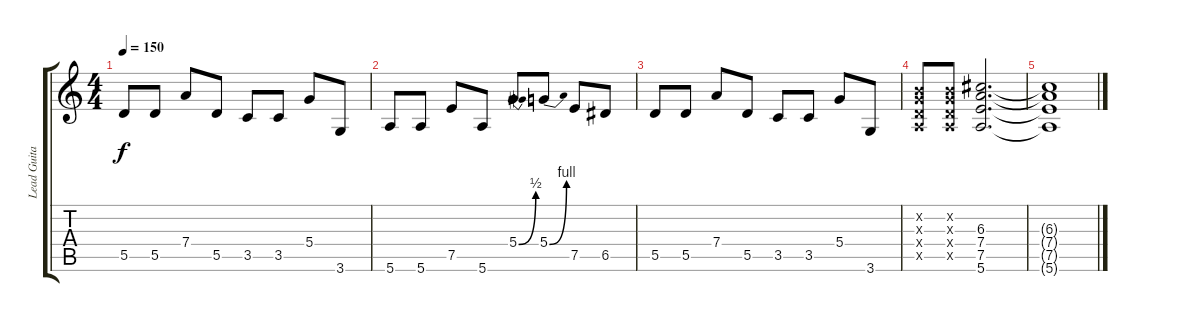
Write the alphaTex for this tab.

\track ("Lead Guitar" "Lead Guita") {instrument distortionguitar}
\staff {score tabs}
\tuning (E4 B3 G3 D3 A2 E2) {hide}
\ts (4 4)
\tempo 150
\clef g2
\ks c
5.5.8{dy f} 5.5.8 7.4.8 5.5.8 3.5.8 3.5.8 5.4.8 3.6.8 |
5.6.8 5.6.8 7.5.8 5.6.8 5.4{be (bend 0 0 60 2)}.8 5.4{be (bend 0 0 60 4)}.8 7.5.8 6.5.8 |
5.5.8 5.5.8 7.4.8 5.5.8 3.5.8 3.5.8 5.4.8 3.6.8 |
(0.2{x} 0.3{x} 0.4{x} 0.5{x}).8 (0.2{x} 0.3{x} 0.4{x} 0.5{x}).8 (6.3 7.4 7.5 5.6).2{d} |
(6.3{t} 7.4{t} 7.5{t} 5.6{t}).1
